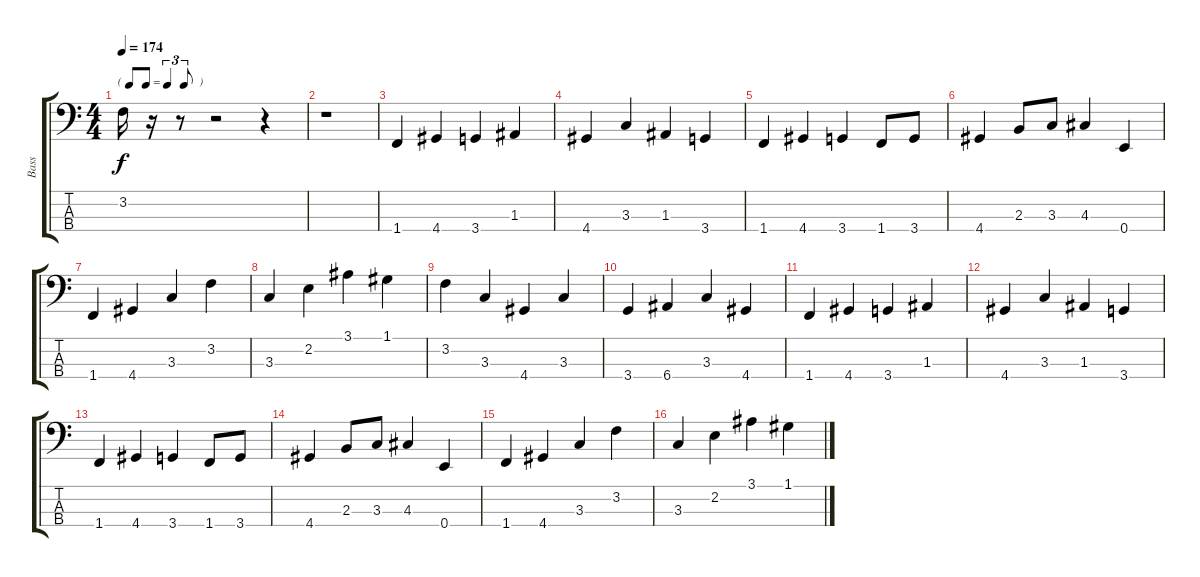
\track ("Bass" "Bass") {instrument electricbassfinger}
\staff {score tabs}
\tuning (G2 D2 A1 E1) {hide}
\ts (4 4)
\tf triplet8th
\tempo 174
\clef f4
\ks c
3.2{t}.16{dy f} r.16 r.8 r.2 r.4 |
r.1 |
1.4.4 4.4.4 3.4.4 1.3.4 |
4.4.4 3.3.4 1.3.4 3.4.4 |
1.4.4 4.4.4 3.4.4 1.4.8 3.4.8 |
4.4.4 2.3.8 3.3.8 4.3.4 0.4.4 |
1.4.4 4.4.4 3.3.4 3.2.4 |
3.3.4 2.2.4 3.1.4 1.1.4 |
3.2.4 3.3.4 4.4.4 3.3.4 |
3.4.4 6.4.4 3.3.4 4.4.4 |
1.4.4 4.4.4 3.4.4 1.3.4 |
4.4.4 3.3.4 1.3.4 3.4.4 |
1.4.4 4.4.4 3.4.4 1.4.8 3.4.8 |
4.4.4 2.3.8 3.3.8 4.3.4 0.4.4 |
1.4.4 4.4.4 3.3.4 3.2.4 |
3.3.4 2.2.4 3.1.4 1.1.4
